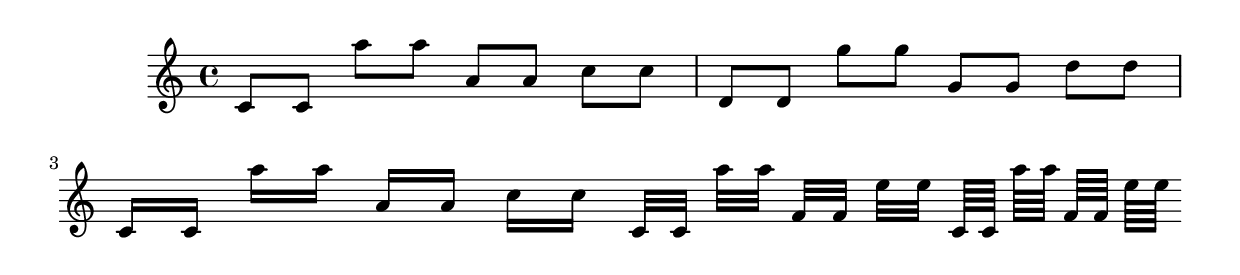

\version "2.10.0"

\header{

    texidoc = "In this test for beam quant positions for horizontal beams,
staff lines should be covered in all cases. For 32nd beams, the free stem
lengths are between 2 and 1.5."

}

\relative c' { 
  c8[ c]  a''[ a]
  a,[ a]  c[ c]
  d,8[ d]  g'[ g]
  g,[ g]  d'[ d]
  \break
  c,16[ c]  a''[ a]
  a,[ a ]  c[ c]
  c,32[  c]  a''[ a]
  f,[ f]  e'[ e]
  c,64[ c]  a''[ a]
  f,[ f]  e'[ e]
}


